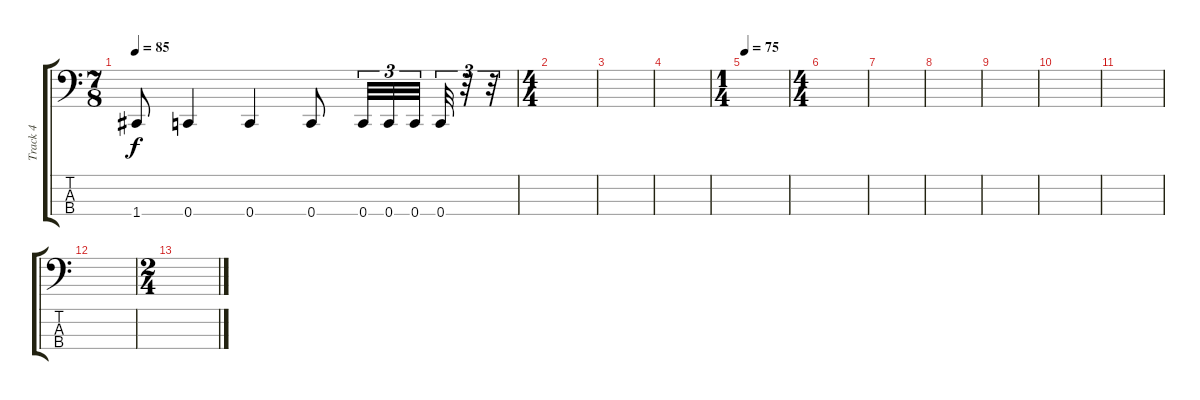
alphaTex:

\track ("Track 4" "Track 4") {instrument electricbasspick}
\staff {score tabs}
\tuning (F2 C2 G1 C1) {hide}
\ts (7 8)
\tempo 85
\clef f4
\ks c
1.4.8{dy f} 0.4.4 0.4.4 0.4.8 0.4.32{tu (3 2)} 0.4.32{tu (3 2)} 0.4.32{tu (3 2) beam splitsecondary} 0.4.32{tu (3 2)} r.32{tu (3 2)} r.32{tu (3 2)} |
\ts (4 4)
|
|
|
\ts (1 4)
\tempo 75
|
\ts (4 4)
|
|
|
|
|
|
|
\ts (2 4)
